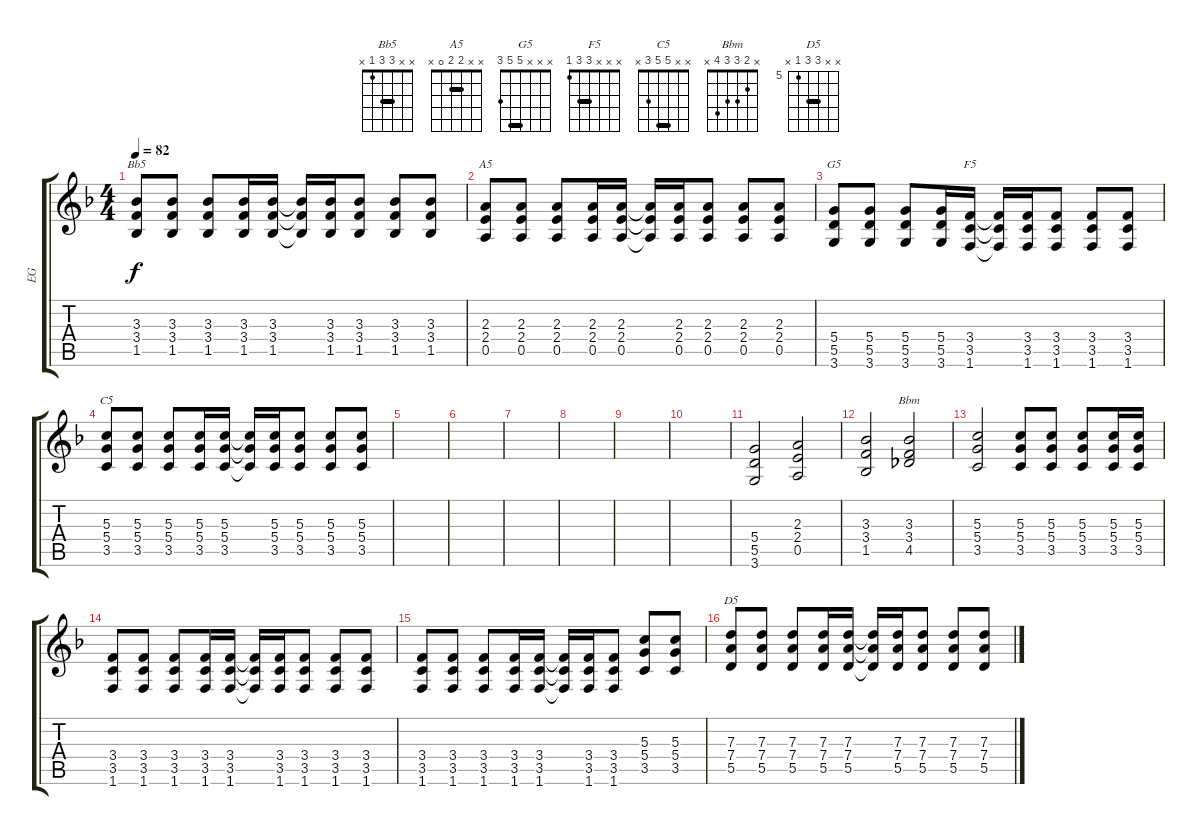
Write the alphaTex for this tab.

\track ("EG" "EG") {instrument overdrivenguitar}
\staff {score tabs}
\tuning (E4 B3 G3 D3 A2 E2) {hide}
\chord ("Bb5" x x 3 3 1 x) {barre 3}
\chord ("A5" x x 2 2 0 x) {barre 2}
\chord ("G5" x x x 5 5 3) {barre 5}
\chord ("F5" x x x 3 3 1) {barre 3}
\chord ("C5" x x 5 5 3 x) {barre 5}
\chord ("Bbm" x 2 3 3 4 x)
\chord ("D5" x x 7 7 5 x) {firstfret 5 barre 7}
\ts (4 4)
\tempo 82
\clef g2
\ks f
(3.3 3.4 1.5).8{ch "Bb5" dy f} (3.3 3.4 1.5).8 (3.3 3.4 1.5).8 (3.3 3.4 1.5).16 (3.3 3.4 1.5).16 (3.3{t} 3.4{t} 1.5{t}).16 (3.3 3.4 1.5).16 (3.3 3.4 1.5).8 (3.3 3.4 1.5).8 (3.3 3.4 1.5).8 |
(2.3 2.4 0.5).8{ch "A5"} (2.3 2.4 0.5).8 (2.3 2.4 0.5).8 (2.3 2.4 0.5).16 (2.3 2.4 0.5).16 (2.3{t} 2.4{t} 0.5{t}).16 (2.3 2.4 0.5).16 (2.3 2.4 0.5).8 (2.3 2.4 0.5).8 (2.3 2.4 0.5).8 |
(5.4 5.5 3.6).8{ch "G5"} (5.4 5.5 3.6).8 (5.4 5.5 3.6).8 (5.4 5.5 3.6).16 (3.4 3.5 1.6).16{ch "F5"} (3.4{t} 3.5{t} 1.6{t}).16 (3.4 3.5 1.6).16 (3.4 3.5 1.6).8 (3.4 3.5 1.6).8 (3.4 3.5 1.6).8 |
(5.3 5.4 3.5).8{ch "C5"} (5.3 5.4 3.5).8 (5.3 5.4 3.5).8 (5.3 5.4 3.5).16 (5.3 5.4 3.5).16 (5.3{t} 5.4{t} 3.5{t}).16 (5.3 5.4 3.5).16 (5.3 5.4 3.5).8 (5.3 5.4 3.5).8 (5.3 5.4 3.5).8 |
|
|
|
|
|
|
(5.4 5.5 3.6).2 (2.3 2.4 0.5).2 |
(3.3 3.4 1.5).2 (3.3 3.4 4.5).2{ch "Bbm"} |
(5.3 5.4 3.5).2 (5.3 5.4 3.5).8 (5.3 5.4 3.5).8 (5.3 5.4 3.5).8 (5.3 5.4 3.5).16 (5.3 5.4 3.5).16 |
(3.4 3.5 1.6).8 (3.4 3.5 1.6).8 (3.4 3.5 1.6).8 (3.4 3.5 1.6).16 (3.4 3.5 1.6).16 (3.4{t} 3.5{t} 1.6{t}).16 (3.4 3.5 1.6).16 (3.4 3.5 1.6).8 (3.4 3.5 1.6).8 (3.4 3.5 1.6).8 |
(3.4 3.5 1.6).8 (3.4 3.5 1.6).8 (3.4 3.5 1.6).8 (3.4 3.5 1.6).16 (3.4 3.5 1.6).16 (3.4{t} 3.5{t} 1.6{t}).16 (3.4 3.5 1.6).16 (3.4 3.5 1.6).8 (5.3 5.4 3.5).8 (5.3 5.4 3.5).8 |
(7.3 7.4 5.5).8{ch "D5"} (7.3 7.4 5.5).8 (7.3 7.4 5.5).8 (7.3 7.4 5.5).16 (7.3 7.4 5.5).16 (7.3{t} 7.4{t} 5.5{t}).16 (7.3 7.4 5.5).16 (7.3 7.4 5.5).8 (7.3 7.4 5.5).8 (7.3 7.4 5.5).8
